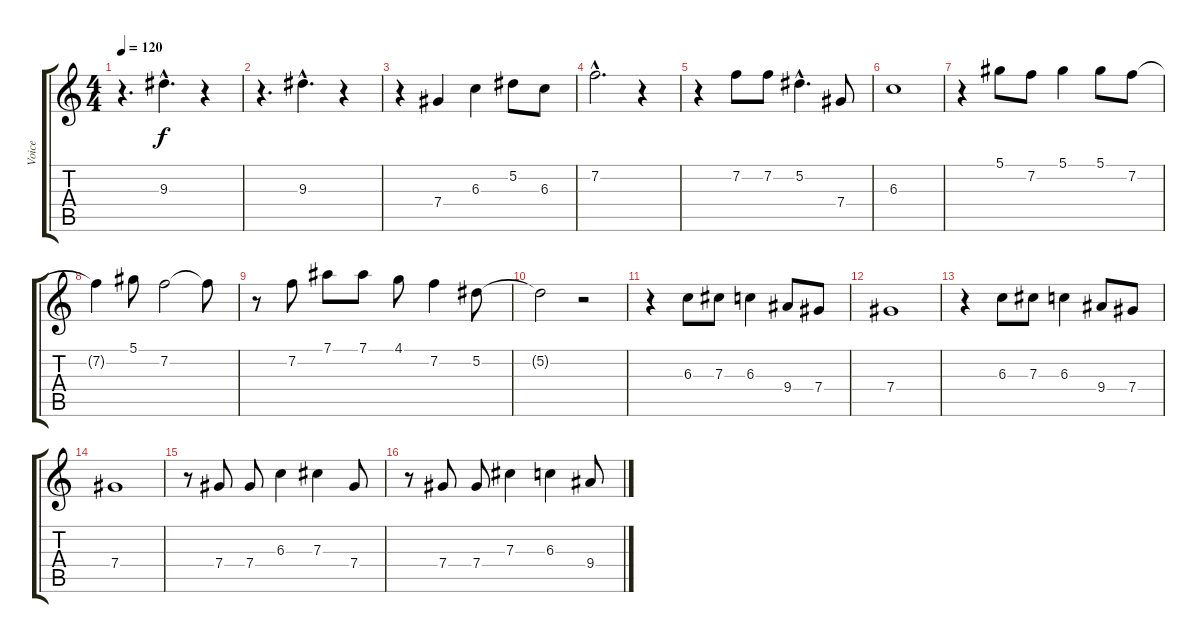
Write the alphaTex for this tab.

\track ("Voice" "Voice") {instrument contrabass}
\staff {score tabs}
\tuning (Eb4 Bb3 Gb3 Db3 Ab2 Eb2) {hide}
\ts (4 4)
\tempo 120
\clef g2
\ks c
r.4{d dy f} 9.3{hac}.4{d} r.4 |
r.4{d} 9.3{hac}.4{d} r.4 |
r.4 7.4.4 6.3.4 5.2.8 6.3.8 |
7.2{hac}.2{d} r.4 |
r.4 7.2.8 7.2.8 5.2{hac}.4{d} 7.4.8 |
6.3.1 |
r.4 5.1.8 7.2.8 5.1.4 5.1.8 7.2.8 |
7.2{t}.4 5.1.8 7.2.2 7.2{t}.8 |
r.8 7.2.8 7.1.8 7.1.8 4.1.8 7.2.4 5.2.8 |
5.2{t}.2 r.2 |
r.4 6.3.8 7.3.8 6.3.4 9.4.8 7.4.8 |
7.4.1 |
r.4 6.3.8 7.3.8 6.3.4 9.4.8 7.4.8 |
7.4.1 |
r.8 7.4.8 7.4.8 6.3.4 7.3.4 7.4.8 |
r.8 7.4.8 7.4.8 7.3.4 6.3.4 9.4.8
